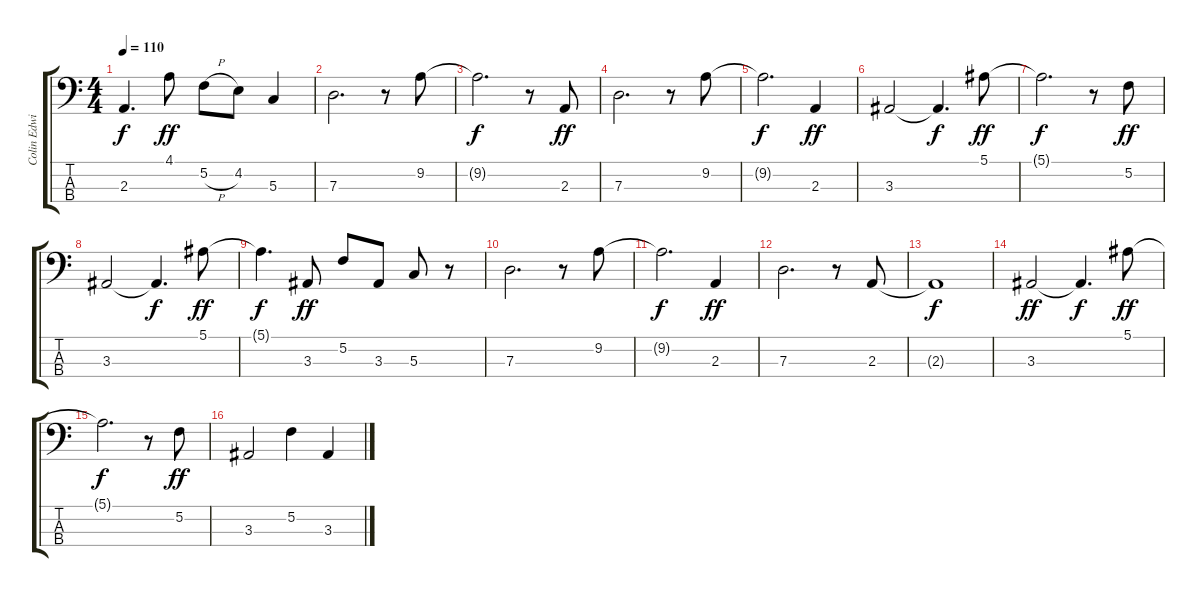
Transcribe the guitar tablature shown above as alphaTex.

\track ("Colin Edwin - Bass" "Colin Edwi") {instrument electricbassfinger}
\staff {score tabs}
\tuning (F2 C2 G1 C1) {hide}
\ts (4 4)
\tempo 110
\clef f4
\ks c
2.3{t}.4{d dy f} 4.1.8{dy ff} 5.2{h}.8 4.2.8 5.3.4 |
7.3.2{d} r.8 9.2.8 |
9.2{t}.2{d dy f} r.8 2.3.8{dy ff} |
7.3.2{d} r.8 9.2.8 |
9.2{t}.2{d dy f} 2.3.4{dy ff} |
3.3.2 3.3{t}.4{d dy f} 5.1.8{dy ff} |
5.1{t}.2{d dy f} r.8 5.2.8{dy ff} |
3.3.2 3.3{t}.4{d dy f} 5.1.8{dy ff} |
5.1{t}.4{d dy f} 3.3.8{dy ff} 5.2.8 3.3.8 5.3.8 r.8 |
7.3.2{d} r.8 9.2.8 |
9.2{t}.2{d dy f} 2.3.4{dy ff} |
7.3.2{d} r.8 2.3.8 |
2.3{t}.1{dy f} |
3.3.2{dy ff} 3.3{t}.4{d dy f} 5.1.8{dy ff} |
5.1{t}.2{d dy f} r.8 5.2.8{dy ff} |
3.3.2 5.2.4 3.3.4
